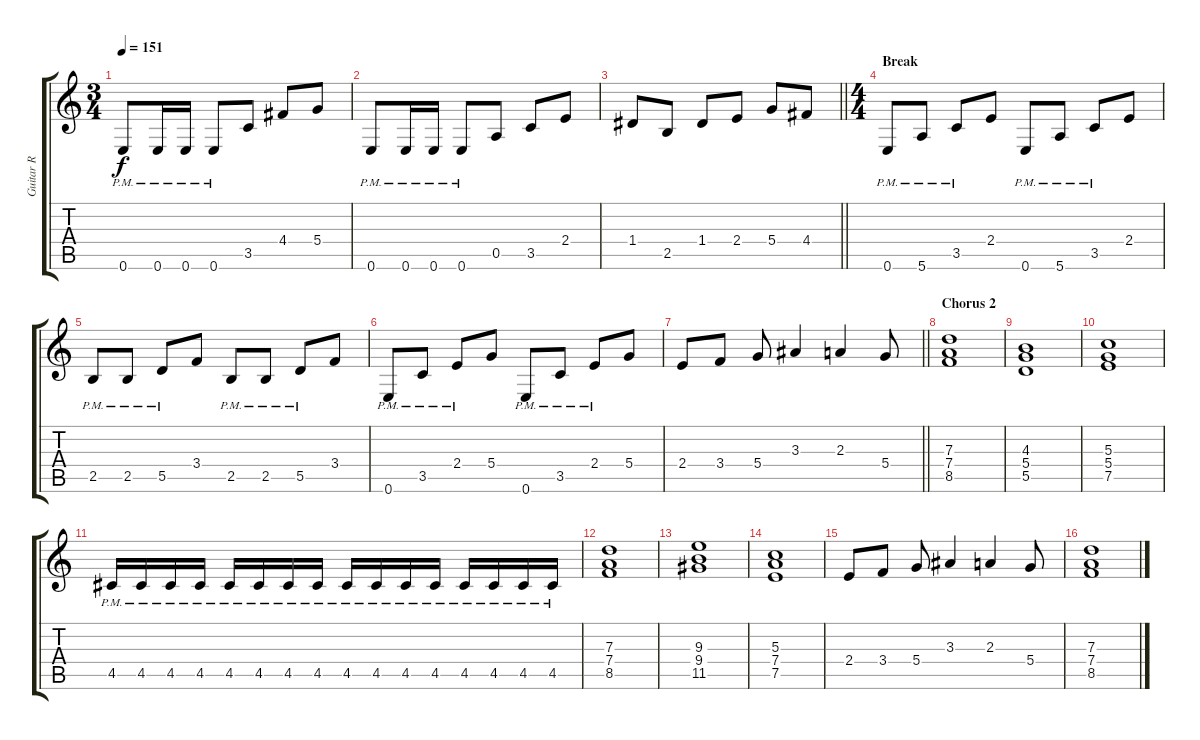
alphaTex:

\track ("Guitar R" "Guitar R") {instrument distortionguitar}
\staff {score tabs}
\tuning (E4 B3 G3 D3 A2 E2) {hide}
\ts (3 4)
\tempo 151
\clef g2
\ks c
0.6{pm}.8{dy f} 0.6{pm}.16 0.6{pm}.16 0.6{pm}.8 3.5.8 4.4.8 5.4.8 |
0.6{pm}.8 0.6{pm}.16 0.6{pm}.16 0.6{pm}.8 0.5.8 3.5.8 2.4.8 |
\barLineRight lightlight
1.4.8 2.5.8 1.4.8 2.4.8 5.4.8 4.4.8 |
\ts (4 4)
\section ("" "Break")
0.6{pm}.8 5.6{pm}.8 3.5{pm}.8 2.4.8 0.6{pm}.8 5.6{pm}.8 3.5{pm}.8 2.4.8 |
2.5{pm}.8 2.5{pm}.8 5.5{pm}.8 3.4.8 2.5{pm}.8 2.5{pm}.8 5.5{pm}.8 3.4.8 |
0.6{pm}.8 3.5{pm}.8 2.4{pm}.8 5.4.8 0.6{pm}.8 3.5{pm}.8 2.4{pm}.8 5.4.8 |
\barLineRight lightlight
2.4.8 3.4.8 5.4.8 3.3.4 2.3.4 5.4.8 |
\section ("" "Chorus 2")
(7.3 7.4 8.5).1 |
(4.3 5.4 5.5).1 |
(5.3 5.4 7.5).1 |
4.5{pm}.16 4.5{pm}.16 4.5{pm}.16 4.5{pm}.16 4.5{pm}.16 4.5{pm}.16 4.5{pm}.16 4.5{pm}.16 4.5{pm}.16 4.5{pm}.16 4.5{pm}.16 4.5{pm}.16 4.5{pm}.16 4.5{pm}.16 4.5{pm}.16 4.5{pm}.16 |
(7.3 7.4 8.5).1 |
(9.3 9.4 11.5).1 |
(5.3 7.4 7.5).1 |
2.4.8 3.4.8 5.4.8 3.3.4 2.3.4 5.4.8 |
(7.3 7.4 8.5).1
